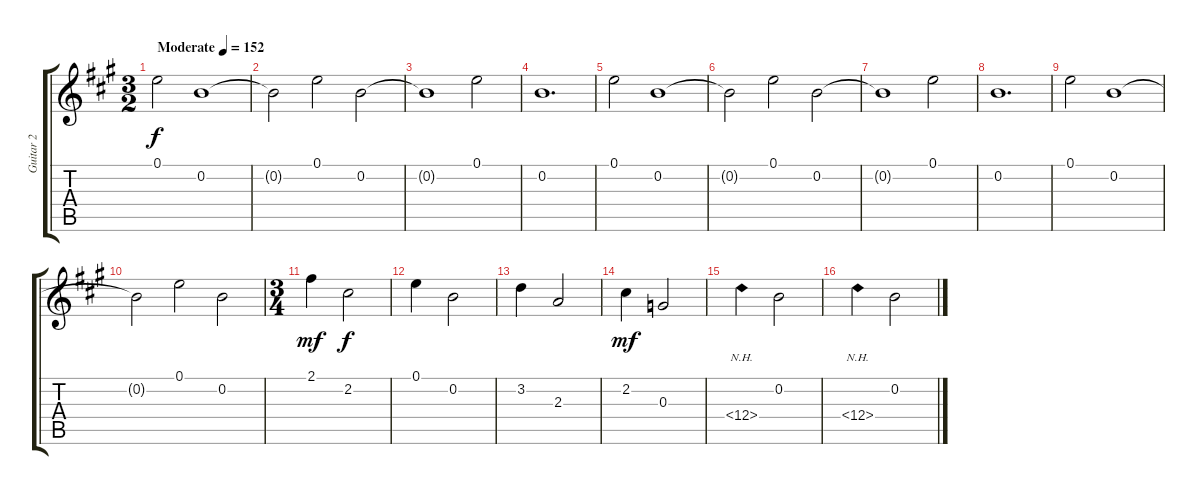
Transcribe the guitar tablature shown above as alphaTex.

\track ("Guitar 2" "Guitar 2") {instrument acousticguitarnylon}
\staff {score tabs}
\tuning (E4 B3 G3 D3 A2 E2) {hide}
\ts (3 2)
\tempo (152 "Moderate")
\clef g2
\ks a
0.1.2{dy f balance 16 instrument acousticguitarnylon} 0.2.1 |
0.2{t}.2{beam Down} 0.1.2 0.2.2{beam Down} |
0.2{t}.1{balance 0} 0.1.2 |
0.2.1{d} |
0.1.2 0.2.1 |
0.2{t}.2 0.1.2 0.2.2 |
0.2{t}.1 0.1.2 |
0.2.1{d} |
0.1.2 0.2.1 |
0.2{t}.2 0.1.2 0.2.2 |
\ts (3 4)
2.1.4{dy mf} 2.2.2{dy f} |
0.1.4 0.2.2 |
3.2.4 2.3.2 |
2.2.4{dy mf} 0.3.2 |
12.4{nh}.4 0.2.2 |
12.4{nh}.4 0.2.2
